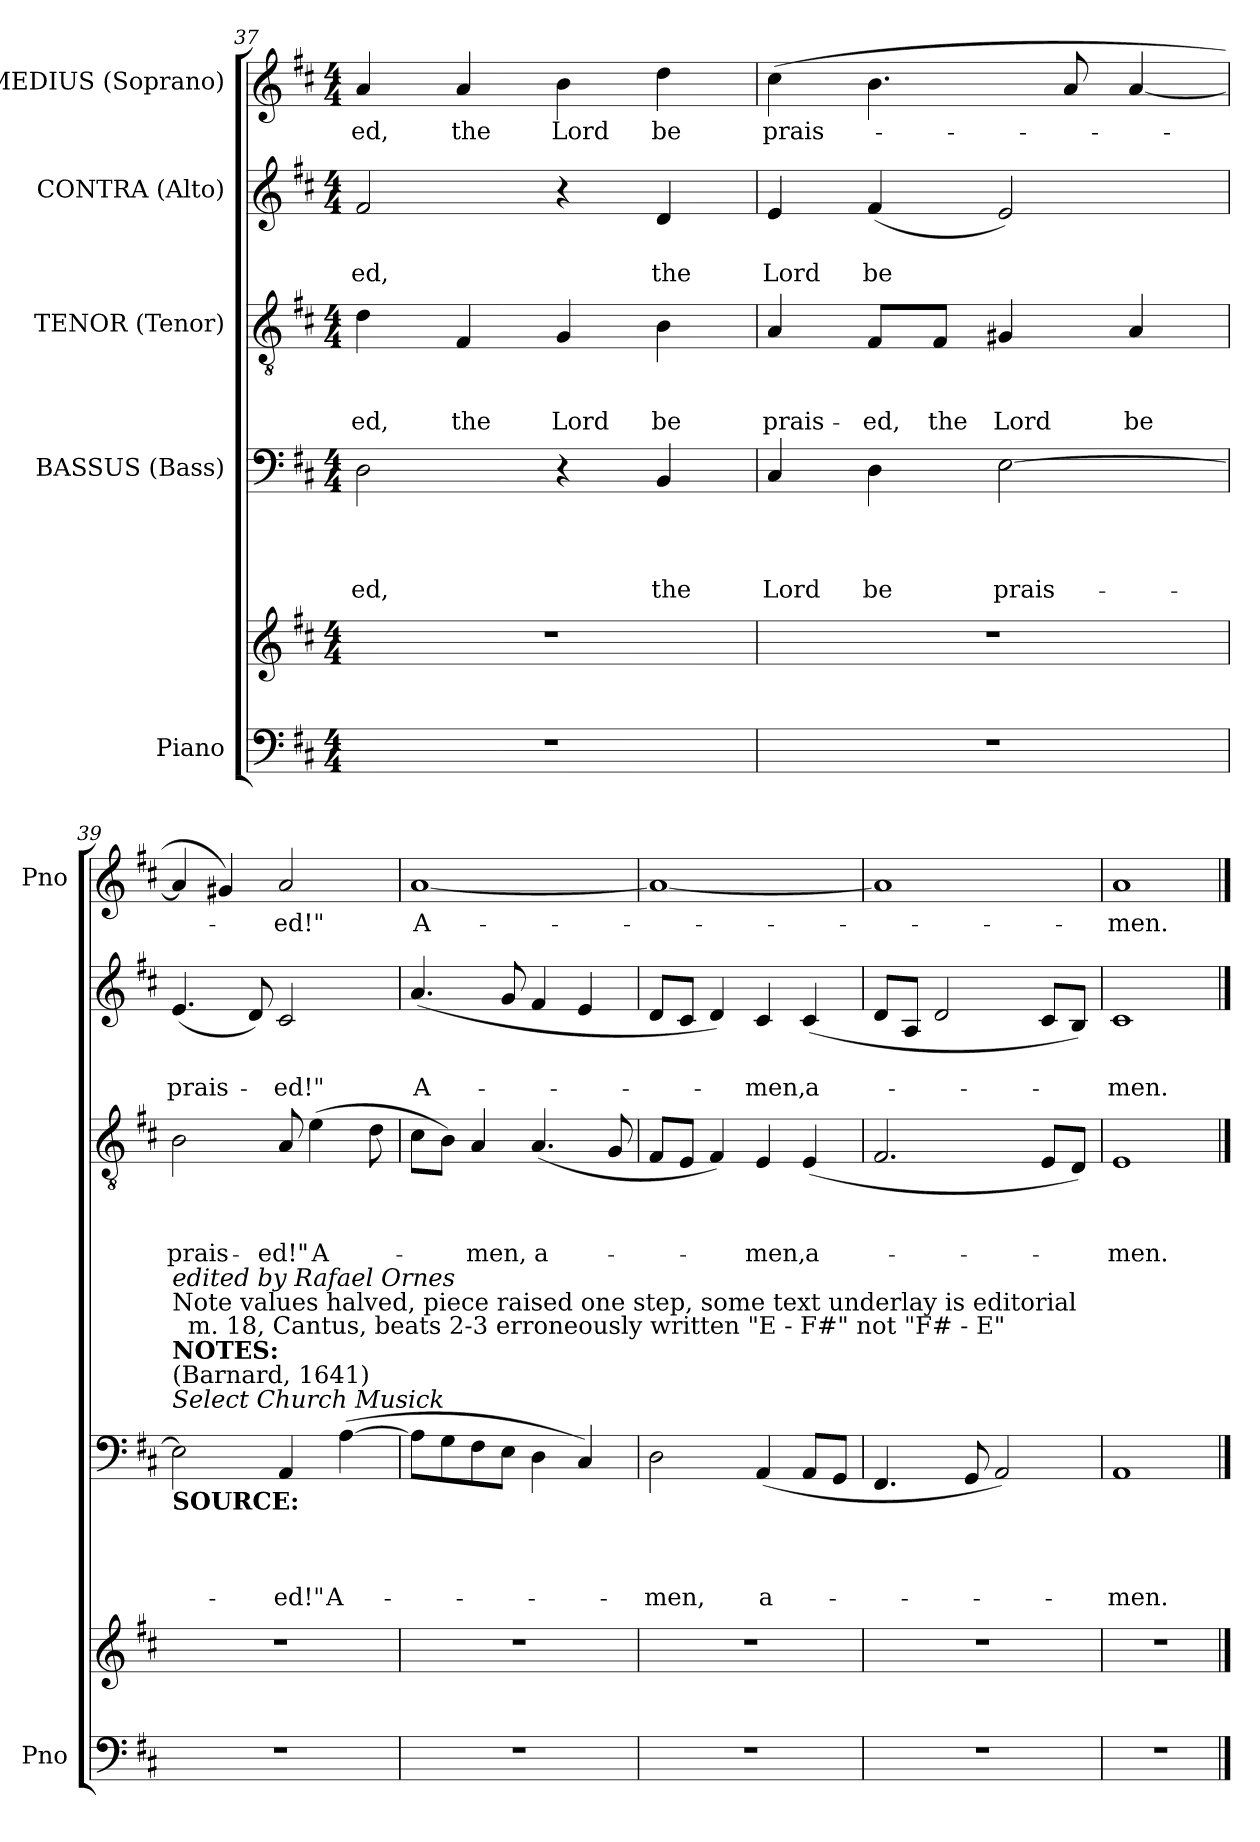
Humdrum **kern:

**kern	**kern	**kern	**text	**text	**text	**text	**kern	**text	**text	**text	**kern	**text	**text	**kern	**text
*part5	*part5	*part4	*part4	*part4	*part4	*part4	*part3	*part3	*part3	*part3	*part2	*part2	*part2	*part1	*part1
*staff6	*staff5	*staff4	*staff4	*staff4	*staff4	*staff4	*staff3	*staff3	*staff3	*staff3	*staff2	*staff2	*staff2	*staff1	*staff1
*I"Piano	*	*I"BASSUS (Bass)	*	*	*	*	*I"TENOR (Tenor)	*	*	*	*I"CONTRA (Alto)	*	*	*I"MEDIUS (Soprano)	*
*I'Pno	*	*	*	*	*	*	*	*	*	*	*	*	*	*I'Pno	*
*clefF4	*clefG2	*clefF4	*	*	*	*	*clefGv2	*	*	*	*clefG2	*	*	*clefG2	*
*k[f#c#]	*k[f#c#]	*k[f#c#]	*	*	*	*	*k[f#c#]	*	*	*	*k[f#c#]	*	*	*k[f#c#]	*
*D:	*D:	*D:	*	*	*	*	*D:	*	*	*	*D:	*	*	*D:	*
*M4/4	*M4/4	*M4/4	*	*	*	*	*M4/4	*	*	*	*M4/4	*	*	*M4/4	*
=37	=37	=37	=37	=37	=37	=37	=37	=37	=37	=37	=37	=37	=37	=37	=37
!	!	!	!	!	!	!LO:LY:b	!	!	!	!LO:LY:b	!	!	!LO:LY:b	!	!LO:LY:b
1r	1r	2D\	.	.	.	-ed,	4d\	.	.	-ed,	2f#/	.	-ed,	4a/	-ed,
!	!	!	!	!	!	!	!	!	!	!LO:LY:b	!	!	!	!	!LO:LY:b
.	.	.	.	.	.	.	4F#/	.	.	the	.	.	.	4a/	the
!	!	!	!	!	!	!	!	!	!	!LO:LY:b	!	!	!	!	!LO:LY:b
.	.	4r	.	.	.	.	4G/	.	.	Lord	4r	.	.	4b\	Lord
!	!	!	!	!	!	!LO:LY:b	!	!	!	!LO:LY:b	!	!	!LO:LY:b	!	!LO:LY:b
.	.	4BB/	.	.	.	the	4B\	.	.	be	4d/	.	the	4dd\	be
=38	=38	=38	=38	=38	=38	=38	=38	=38	=38	=38	=38	=38	=38	=38	=38
!	!	!	!	!	!	!LO:LY:b	!	!	!	!LO:LY:b	!	!	!LO:LY:b	!	!LO:LY:b
1r	1r	4C#/	.	.	.	Lord	4A/	.	.	prais-	4e/	.	Lord	(>4cc#\	prais-
!	!	!	!	!	!	!LO:LY:b	!	!	!	!LO:LY:b	!	!	!LO:LY:b	!	!
.	.	4D\	.	.	.	be	8F#/L	.	.	-ed,	(<4f#/	.	be	4.b\	.
!	!	!	!	!	!	!	!	!	!	!LO:LY:b	!	!	!	!	!
.	.	.	.	.	.	.	8F#/J	.	.	the	.	.	.	.	.
!	!	!	!	!	!	!LO:LY:b	!	!	!	!LO:LY:b	!	!	!	!	!
.	.	[2E\	.	.	.	prais-	4G#X/	.	.	Lord	2e/)	.	.	.	.
.	.	.	.	.	.	.	.	.	.	.	.	.	.	8a/	.
!	!	!	!	!	!	!	!	!	!	!LO:LY:b	!	!	!	!	!
.	.	.	.	.	.	.	4A/	.	.	be	.	.	.	[4a/	.
!!LO:LB:g=z
=39	=39	=39	=39	=39	=39	=39	=39	=39	=39	=39	=39	=39	=39	=39	=39
!	!	!LO:TX:b:B:t=SOURCE&colon;	!	!	!	!	!	!	!	!	!	!	!	!	!
!	!	!LO:TX:i:t=Select Church Musick	!	!	!	!	!	!	!	!	!	!	!	!	!
!	!	!LO:TX:t=(Barnard, 1641)	!	!	!	!	!	!	!	!	!	!	!	!	!
!	!	!LO:TX:B:t=NOTES&colon;	!	!	!	!	!	!	!	!	!	!	!	!	!
!	!	!LO:TX:t=Note values halved, piece raised one step, some text underlay is editorial\n    m. 18, Cantus, beats 2-3 erroneously written "E - F#" not "F# - E"	!	!	!	!	!	!	!	!	!	!	!	!	!
!	!	!LO:TX:i:t=edited by Rafael Ornes	!	!	!	!	!	!	!	!	!	!	!	!	!
!	!	!	!	!	!	!	!	!	!	!LO:LY:b	!	!	!LO:LY:b	!	!
1r	1r	2E\]	.	.	.	.	2B\	.	.	prais-	(<4.e/	.	prais-	4a/]	.
.	.	.	.	.	.	.	.	.	.	.	.	.	.	4g#X/)	.
.	.	.	.	.	.	.	.	.	.	.	8d/)	.	.	.	.
!	!	!	!	!	!	!LO:LY:b	!	!	!	!LO:LY:b	!	!	!LO:LY:b	!	!LO:LY:b
.	.	4AA/	.	.	.	-ed!"	8A/	.	.	-ed!"	2c#/	.	-ed!"	2a/	-ed!"
!	!	!	!	!	!	!	!	!	!	!LO:LY:b	!	!	!	!	!
.	.	.	.	.	.	.	(>4e\	.	.	A-	.	.	.	.	.
!	!	!	!	!	!	!LO:LY:b	!	!	!	!	!	!	!	!	!
.	.	(>[4A\	.	.	.	A-	.	.	.	.	.	.	.	.	.
.	.	.	.	.	.	.	8d\	.	.	.	.	.	.	.	.
=40	=40	=40	=40	=40	=40	=40	=40	=40	=40	=40	=40	=40	=40	=40	=40
!	!	!	!	!	!	!	!	!	!	!	!	!	!LO:LY:b	!	!LO:LY:b
1r	1r	8A\L]	.	.	.	.	8c#\L	.	.	.	(<4.a/	.	A-	[1a	A-
.	.	8G\	.	.	.	.	8B\J)	.	.	.	.	.	.	.	.
!	!	!	!	!	!	!	!	!	!	!LO:LY:b	!	!	!	!	!
.	.	8F#\	.	.	.	.	4A/	.	.	-men,	.	.	.	.	.
.	.	8E\J	.	.	.	.	.	.	.	.	8g/	.	.	.	.
!	!	!	!	!	!	!	!	!	!	!LO:LY:b	!	!	!	!	!
.	.	4D\	.	.	.	.	(<4.A/	.	.	a-	4f#/	.	.	.	.
.	.	4C#/)	.	.	.	.	.	.	.	.	4e/	.	.	.	.
.	.	.	.	.	.	.	8G/	.	.	.	.	.	.	.	.
=41	=41	=41	=41	=41	=41	=41	=41	=41	=41	=41	=41	=41	=41	=41	=41
!	!	!	!	!	!	!LO:LY:b	!	!	!	!	!	!	!	!	!
1r	1r	2D\	.	.	.	-men,	8F#/L	.	.	.	8d/L	.	.	1a_	.
.	.	.	.	.	.	.	8E/J	.	.	.	8c#/J	.	.	.	.
.	.	.	.	.	.	.	4F#/)	.	.	.	4d/)	.	.	.	.
!	!	!	!	!	!	!LO:LY:b	!	!	!	!LO:LY:b	!	!	!LO:LY:b	!	!
.	.	(<4AA/	.	.	.	a-	4E/	.	.	-men,	4c#/	.	-men,	.	.
!	!	!	!	!	!	!	!	!	!	!LO:LY:b	!	!	!LO:LY:b	!	!
.	.	8AA/L	.	.	.	.	(<4E/	.	.	a-	(<4c#/	.	a-	.	.
.	.	8GG/J	.	.	.	.	.	.	.	.	.	.	.	.	.
=42	=42	=42	=42	=42	=42	=42	=42	=42	=42	=42	=42	=42	=42	=42	=42
1r	1r	4.FF#/	.	.	.	.	2.F#/	.	.	.	8d/L	.	.	1a]	.
.	.	.	.	.	.	.	.	.	.	.	8A/J	.	.	.	.
.	.	.	.	.	.	.	.	.	.	.	2d/	.	.	.	.
.	.	8GG/	.	.	.	.	.	.	.	.	.	.	.	.	.
.	.	2AA/)	.	.	.	.	.	.	.	.	.	.	.	.	.
.	.	.	.	.	.	.	8E/L	.	.	.	8c#/L	.	.	.	.
.	.	.	.	.	.	.	8D/J)	.	.	.	8B/J)	.	.	.	.
=43	=43	=43	=43	=43	=43	=43	=43	=43	=43	=43	=43	=43	=43	=43	=43
!	!	!	!	!	!	!LO:LY:b	!	!	!	!LO:LY:b	!	!	!LO:LY:b	!	!LO:LY:b
1r	1r	1AA	.	.	.	-men.	1E	.	.	-men.	1c#	.	-men.	1a	-men.
==	==	==	==	==	==	==	==	==	==	==	==	==	==	==	==
*-	*-	*-	*-	*-	*-	*-	*-	*-	*-	*-	*-	*-	*-	*-	*-
